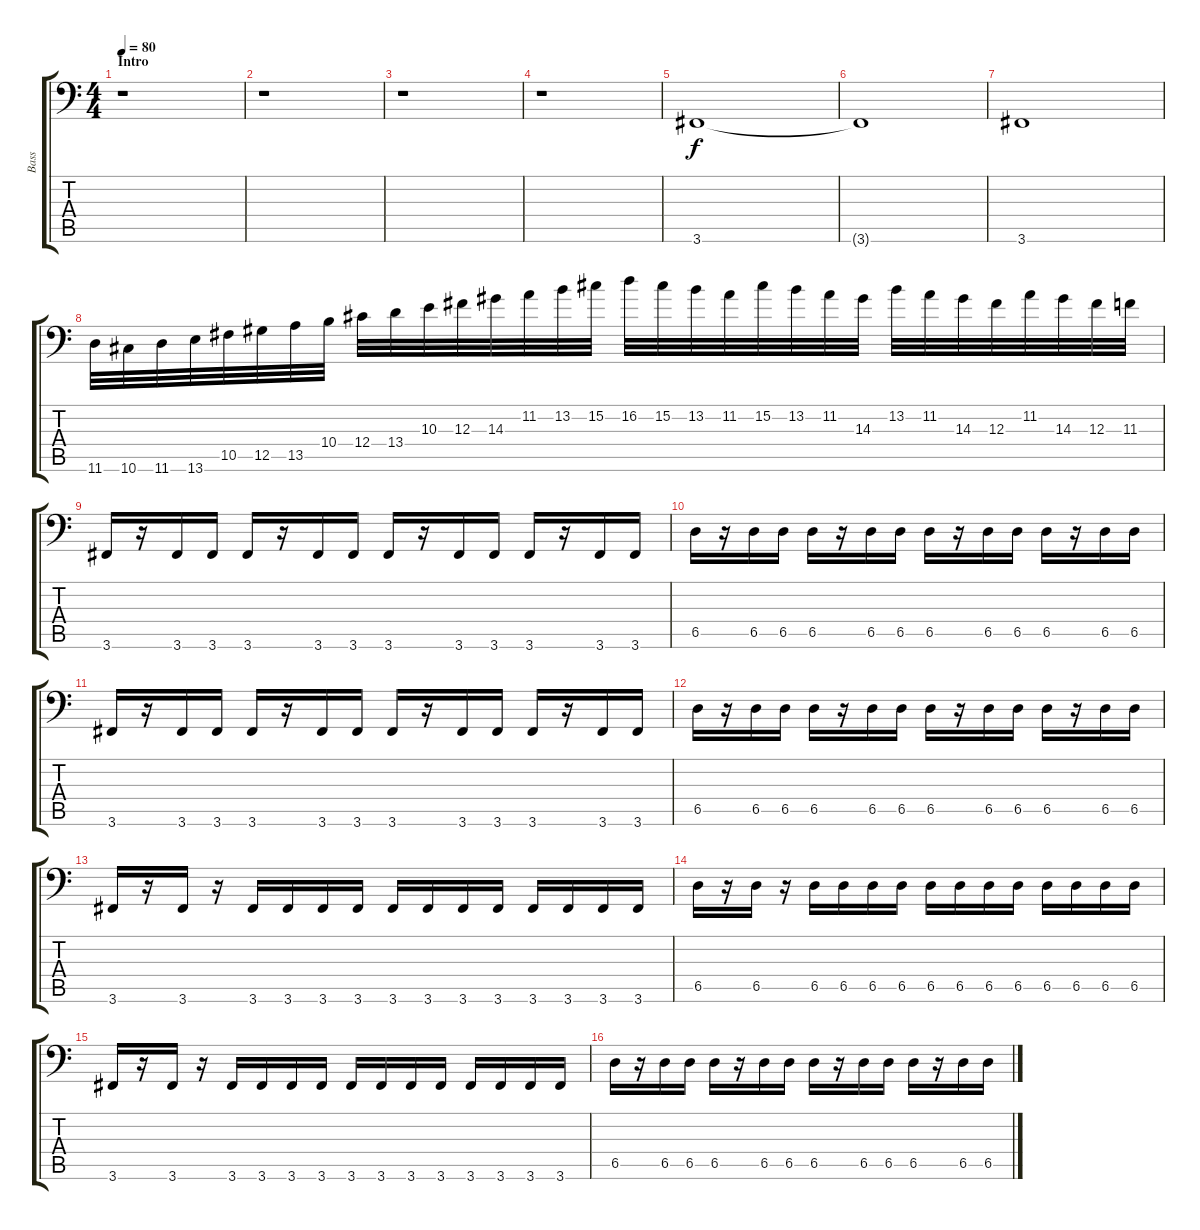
\track ("Bass" "Bass") {instrument electricbasspick}
\staff {score tabs}
\tuning (Eb3 Bb2 Gb2 Db2 Ab1 Eb1) {hide}
\ts (4 4)
\section ("" "Intro")
\tempo 80
\clef f4
\ks c
r.1{dy f instrument electricbasspick} |
r.1 |
r.1 |
r.1 |
3.6.1 |
3.6{t}.1 |
3.6.1 |
11.6.32 10.6.32 11.6.32 13.6.32 10.5.32 12.5.32 13.5.32 10.4.32 12.4.32 13.4.32 10.3.32 12.3.32 14.3.32 11.2.32 13.2.32 15.2.32 16.2.32 15.2.32 13.2.32 11.2.32 15.2.32 13.2.32 11.2.32 14.3.32 13.2.32 11.2.32 14.3.32 12.3.32 11.2.32 14.3.32 12.3.32 11.3.32 |
3.6.16 r.16 3.6.16 3.6.16 3.6.16 r.16 3.6.16 3.6.16 3.6.16 r.16 3.6.16 3.6.16 3.6.16 r.16 3.6.16 3.6.16 |
6.5.16 r.16 6.5.16 6.5.16 6.5.16 r.16 6.5.16 6.5.16 6.5.16 r.16 6.5.16 6.5.16 6.5.16 r.16 6.5.16 6.5.16 |
3.6.16 r.16 3.6.16 3.6.16 3.6.16 r.16 3.6.16 3.6.16 3.6.16 r.16 3.6.16 3.6.16 3.6.16 r.16 3.6.16 3.6.16 |
6.5.16 r.16 6.5.16 6.5.16 6.5.16 r.16 6.5.16 6.5.16 6.5.16 r.16 6.5.16 6.5.16 6.5.16 r.16 6.5.16 6.5.16 |
3.6.16 r.16 3.6.16 r.16 3.6.16 3.6.16 3.6.16 3.6.16 3.6.16 3.6.16 3.6.16 3.6.16 3.6.16 3.6.16 3.6.16 3.6.16 |
6.5.16 r.16 6.5.16 r.16 6.5.16 6.5.16 6.5.16 6.5.16 6.5.16 6.5.16 6.5.16 6.5.16 6.5.16 6.5.16 6.5.16 6.5.16 |
3.6.16 r.16 3.6.16 r.16 3.6.16 3.6.16 3.6.16 3.6.16 3.6.16 3.6.16 3.6.16 3.6.16 3.6.16 3.6.16 3.6.16 3.6.16 |
6.5.16 r.16 6.5.16 6.5.16 6.5.16 r.16 6.5.16 6.5.16 6.5.16 r.16 6.5.16 6.5.16 6.5.16 r.16 6.5.16 6.5.16
